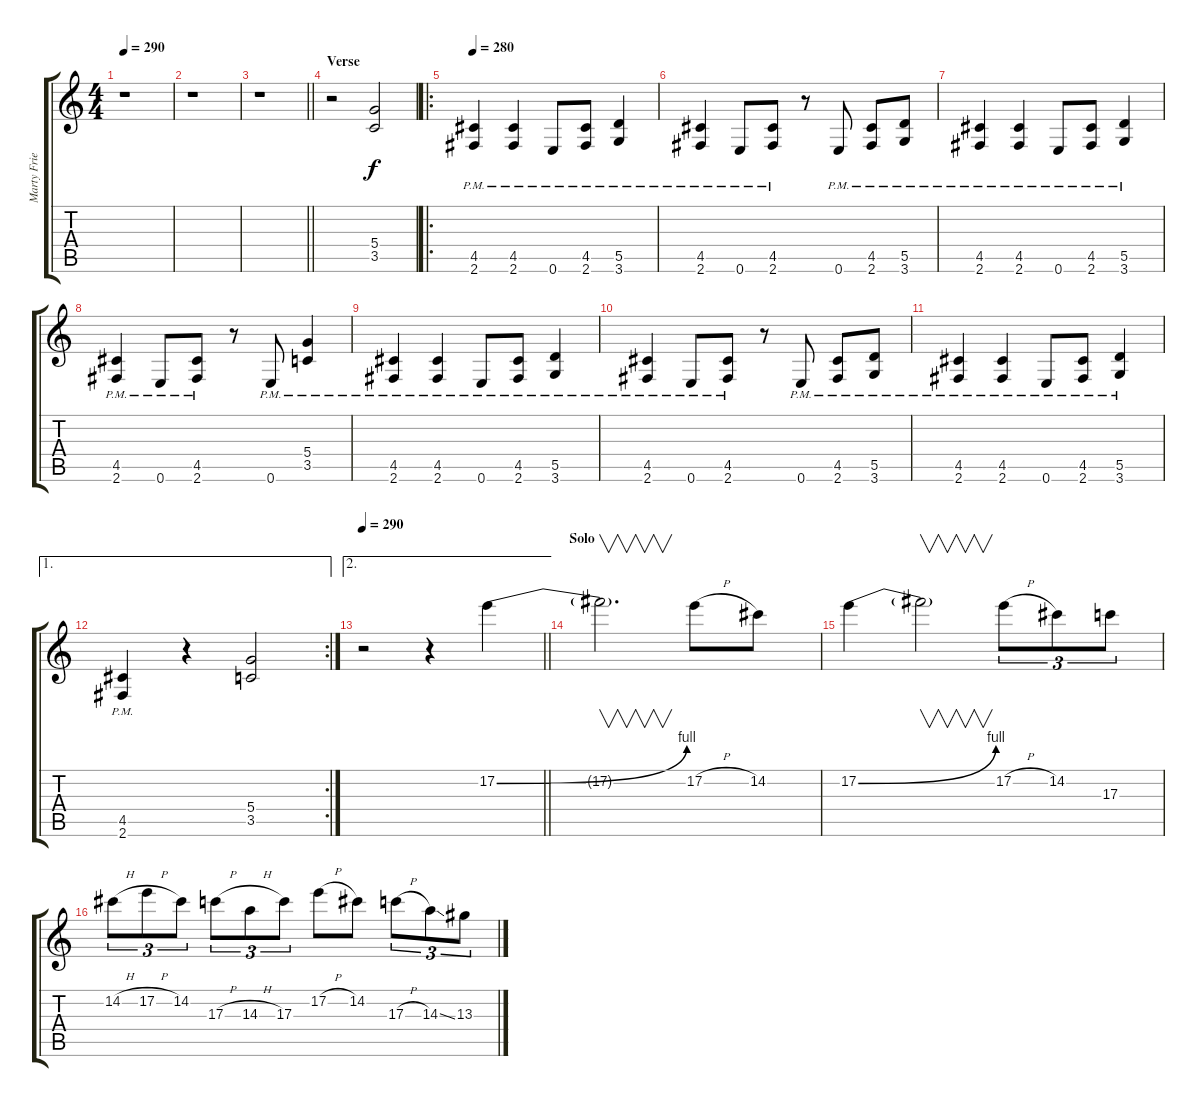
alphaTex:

\track ("Marty Friedman" "Marty Frie") {instrument distortionguitar}
\staff {score tabs}
\tuning (E4 B3 G3 D3 A2 E2) {hide}
\ts (4 4)
\tempo 290
\clef g2
\ks c
r.1{dy f} |
r.1 |
\barLineRight lightlight
r.1 |
\section ("" "Verse")
r.2 (5.4 3.5).2 |
\ro
\tempo 280
(4.5{pm} 2.6{pm}).4 (4.5{pm} 2.6{pm}).4 0.6{pm}.8 (4.5{pm} 2.6{pm}).8 (5.5{pm} 3.6{pm}).4 |
(4.5{pm} 2.6{pm}).4 0.6{pm}.8 (4.5{pm} 2.6{pm}).8 r.8 0.6{pm}.8 (4.5{pm} 2.6{pm}).8 (5.5{pm} 3.6{pm}).8 |
(4.5{pm} 2.6{pm}).4 (4.5{pm} 2.6{pm}).4 0.6{pm}.8 (4.5{pm} 2.6{pm}).8 (5.5{pm} 3.6{pm}).4 |
(4.5{pm} 2.6{pm}).4 0.6{pm}.8 (4.5{pm} 2.6{pm}).8 r.8 0.6{pm}.8 (5.4{pm} 3.5{pm}).4 |
(4.5{pm} 2.6{pm}).4 (4.5{pm} 2.6{pm}).4 0.6{pm}.8 (4.5{pm} 2.6{pm}).8 (5.5{pm} 3.6{pm}).4 |
(4.5{pm} 2.6{pm}).4 0.6{pm}.8 (4.5{pm} 2.6{pm}).8 r.8 0.6{pm}.8 (4.5{pm} 2.6{pm}).8 (5.5{pm} 3.6{pm}).8 |
(4.5{pm} 2.6{pm}).4 (4.5{pm} 2.6{pm}).4 0.6{pm}.8 (4.5{pm} 2.6{pm}).8 (5.5{pm} 3.6{pm}).4 |
\ae 1
\rc 2
(4.5{pm} 2.6{pm}).4 r.4 (5.4 3.5).2 |
\ae 2
\tempo 290
\barLineRight lightlight
r.2 r.4 17.2{be (bend 0 0 60 4)}.4 |
\section ("" "Solo")
17.2{t}.2{v d} 17.2{h}.8 14.2.8 |
17.2{be (bend 0 0 60 4)}.4 17.2{t}.2{v} 17.2{h}.8{tu (3 2)} 14.2.8{tu (3 2)} 17.3.8{tu (3 2)} |
14.2{h}.8{tu (3 2)} 17.2{h}.8{tu (3 2)} 14.2.8{tu (3 2)} 17.3{h}.8{tu (3 2)} 14.3{h}.8{tu (3 2)} 17.3.8{tu (3 2)} 17.2{h}.8 14.2.8 17.3{h}.8{tu (3 2)} 14.3{ss}.8{tu (3 2)} 13.3.8{tu (3 2)}
